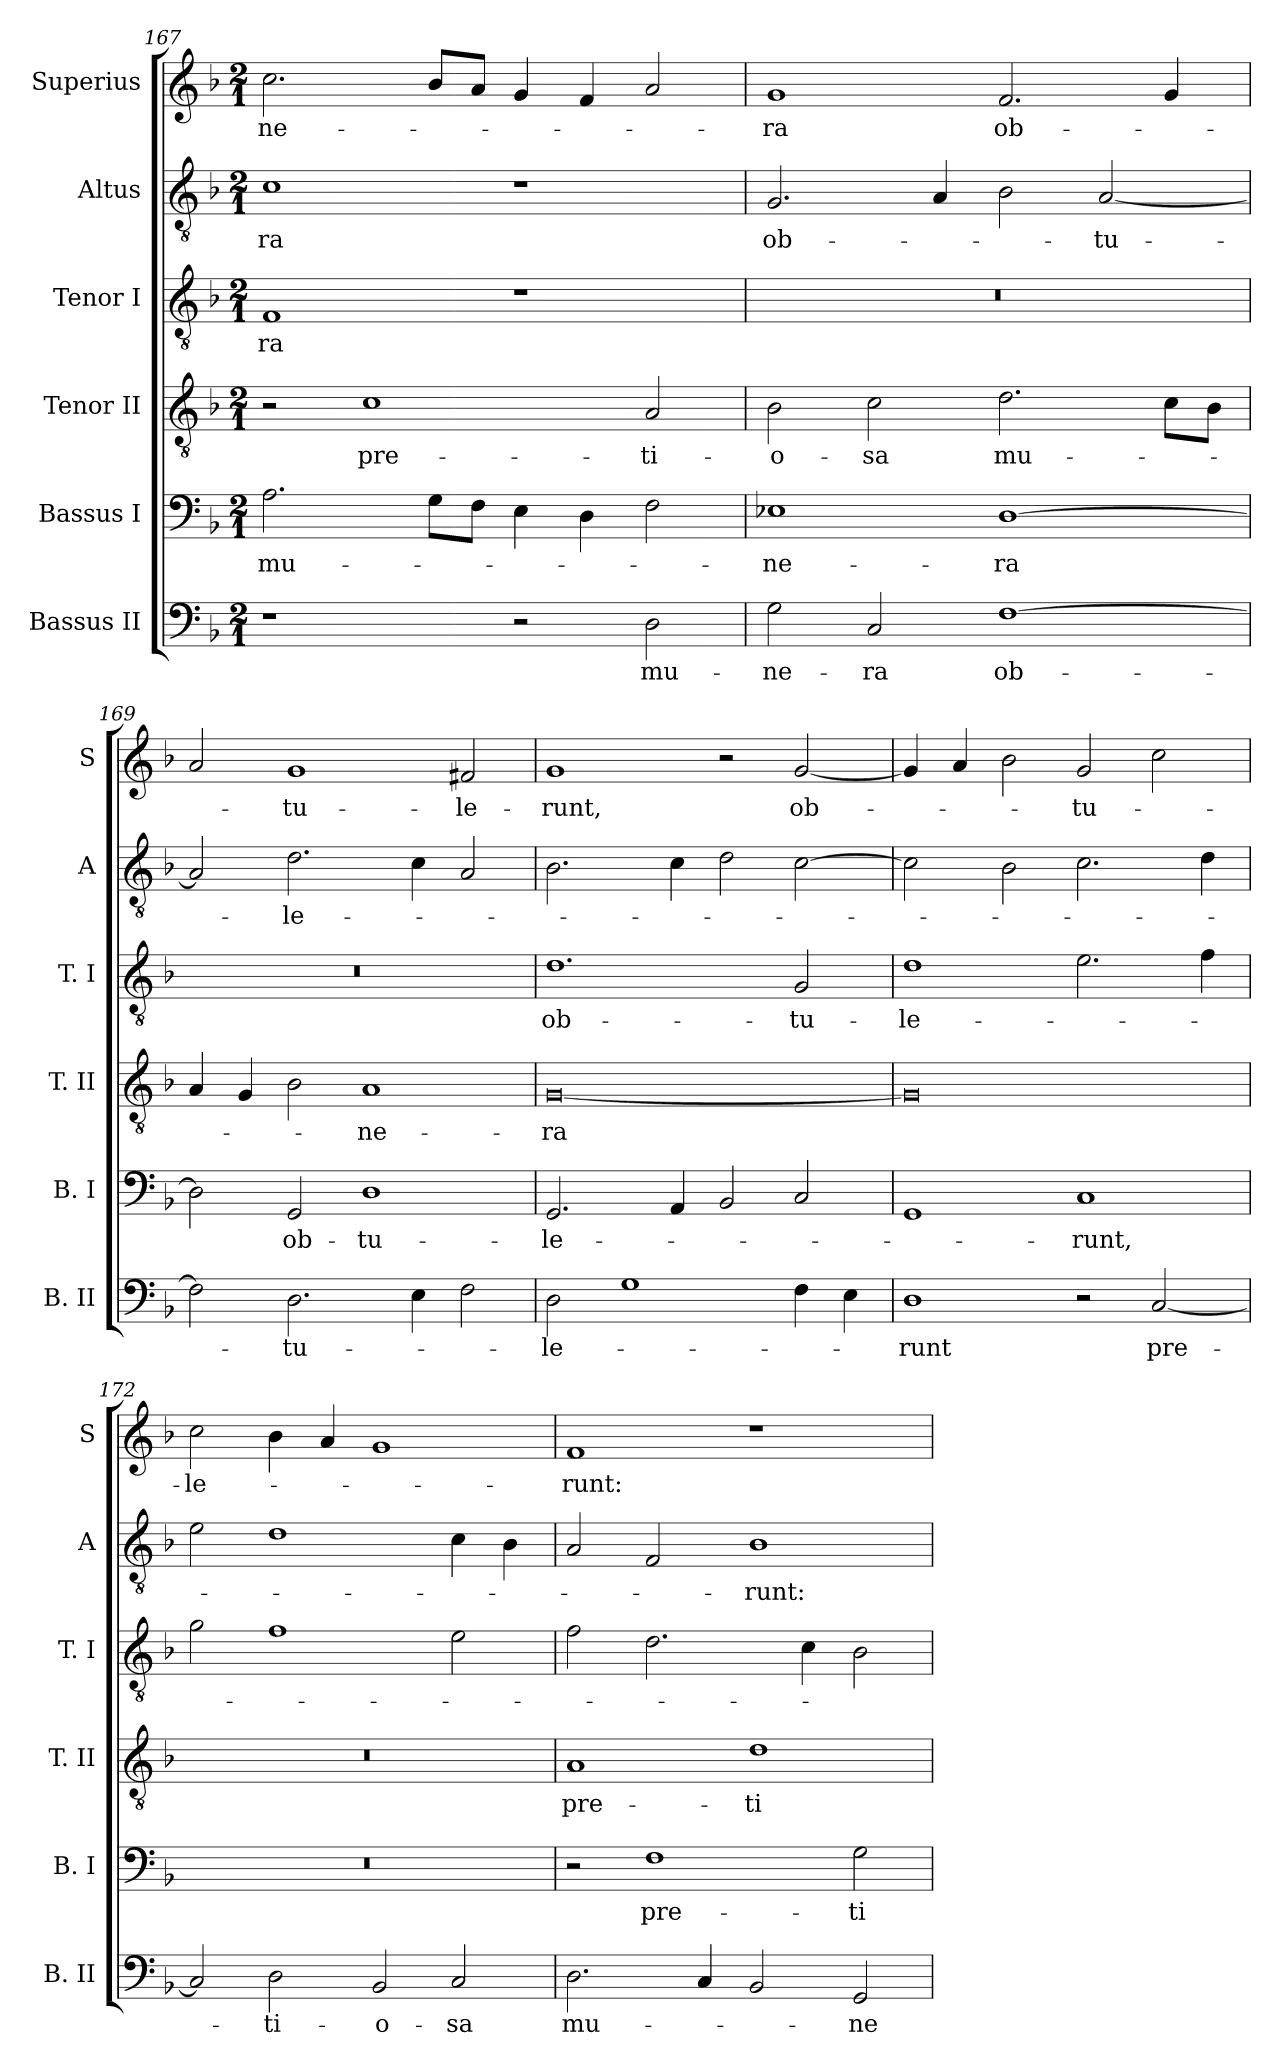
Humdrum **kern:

**kern	**text	**kern	**text	**kern	**text	**kern	**text	**kern	**text	**kern	**text
*part6	*part6	*part5	*part5	*part4	*part4	*part3	*part3	*part2	*part2	*part1	*part1
*staff6	*staff6	*staff5	*staff5	*staff4	*staff4	*staff3	*staff3	*staff2	*staff2	*staff1	*staff1
*I"Bassus II	*	*I"Bassus I	*	*I"Tenor II	*	*I"Tenor I	*	*I"Altus	*	*I"Superius	*
*I'B. II	*	*I'B. I	*	*I'T. II	*	*I'T. I	*	*I'A	*	*I'S	*
*clefF4	*	*clefF4	*	*clefGv2	*	*clefGv2	*	*clefGv2	*	*clefG2	*
*k[b-]	*	*k[b-]	*	*k[b-]	*	*k[b-]	*	*k[b-]	*	*k[b-]	*
*F:	*	*F:	*	*F:	*	*F:	*	*F:	*	*F:	*
*M2/1	*	*M2/1	*	*M2/1	*	*M2/1	*	*M2/1	*	*M2/1	*
=167	=167	=167	=167	=167	=167	=167	=167	=167	=167	=167	=167
1r	.	2.A	mu-	2r	.	1F	-ra	1c	-ra	2.cc	-ne-
.	.	.	.	1c	pre-	.	.	.	.	.	.
.	.	8GL	.	.	.	.	.	.	.	8b-L	.
.	.	8FJ	.	.	.	.	.	.	.	8aJ	.
2r	.	4E	.	.	.	1r	.	1r	.	4g	.
.	.	4D	.	.	.	.	.	.	.	4f	.
2D	mu-	2F	.	2A	-ti-	.	.	.	.	2a	.
=168	=168	=168	=168	=168	=168	=168	=168	=168	=168	=168	=168
2G	-ne-	1E-X	-ne-	2B-	-o-	0r	.	2.G	ob-	1g	-ra
2C	-ra	.	.	2c	-sa	.	.	.	.	.	.
.	.	.	.	.	.	.	.	4A	.	.	.
[1F	ob-	[1D	-ra	2.d	mu-	.	.	2B-	.	2.f	ob-
.	.	.	.	.	.	.	.	[2A	-tu-	.	.
.	.	.	.	8cL	.	.	.	.	.	4g	.
.	.	.	.	8B-J	.	.	.	.	.	.	.
=169	=169	=169	=169	=169	=169	=169	=169	=169	=169	=169	=169
2F]	.	2D]	.	4A	.	0r	.	2A]	.	2a	.
.	.	.	.	4G	.	.	.	.	.	.	.
2.D	-tu-	2GG	ob-	2B-	.	.	.	2.d	-le-	1g	-tu-
.	.	1D	-tu-	1A	-ne-	.	.	.	.	.	.
4E	.	.	.	.	.	.	.	4c	.	.	.
2F	.	.	.	.	.	.	.	2A	.	2f#X	-le-
=170	=170	=170	=170	=170	=170	=170	=170	=170	=170	=170	=170
2D	-le-	2.GG	-le-	[0G	-ra	1.d	ob-	2.B-	.	1g	-runt,
1G	.	.	.	.	.	.	.	.	.	.	.
.	.	4AA	.	.	.	.	.	4c	.	.	.
.	.	2BB-	.	.	.	.	.	2d	.	2r	.
4F	.	2C	.	.	.	2G	-tu-	[2c	.	[2g	ob-
4E	.	.	.	.	.	.	.	.	.	.	.
=171	=171	=171	=171	=171	=171	=171	=171	=171	=171	=171	=171
1D	-runt	1GG	.	0G]	.	1d	-le-	2c]	.	4g]	.
.	.	.	.	.	.	.	.	.	.	4a	.
.	.	.	.	.	.	.	.	2B-	.	2b-	.
2r	.	1C	-runt,	.	.	2.e	.	2.c	.	2g	-tu-
[2C	pre-	.	.	.	.	.	.	.	.	2cc	.
.	.	.	.	.	.	4f	.	4d	.	.	.
=172	=172	=172	=172	=172	=172	=172	=172	=172	=172	=172	=172
2C]	.	0r	.	0r	.	2g	.	2e	.	2cc	-le-
2D	-ti-	.	.	.	.	1f	.	1d	.	4b-	.
.	.	.	.	.	.	.	.	.	.	4a	.
2BB-	-o-	.	.	.	.	.	.	.	.	1g	.
2C	-sa	.	.	.	.	2e	.	4c	.	.	.
.	.	.	.	.	.	.	.	4B-	.	.	.
=173	=173	=173	=173	=173	=173	=173	=173	=173	=173	=173	=173
2.D	mu-	2r	.	1A	pre-	2f	.	2A	.	1f	-runt:
.	.	1F	pre-	.	.	2.d	.	2F	.	.	.
4C	.	.	.	.	.	.	.	.	.	.	.
2BB-	.	.	.	1d	-ti-	.	.	1B-	-runt:	1r	.
.	.	.	.	.	.	4c	.	.	.	.	.
2GG	-ne-	2G	-ti-	.	.	2B-	.	.	.	.	.
=	=	=	=	=	=	=	=	=	=	=	=
*-	*-	*-	*-	*-	*-	*-	*-	*-	*-	*-	*-
